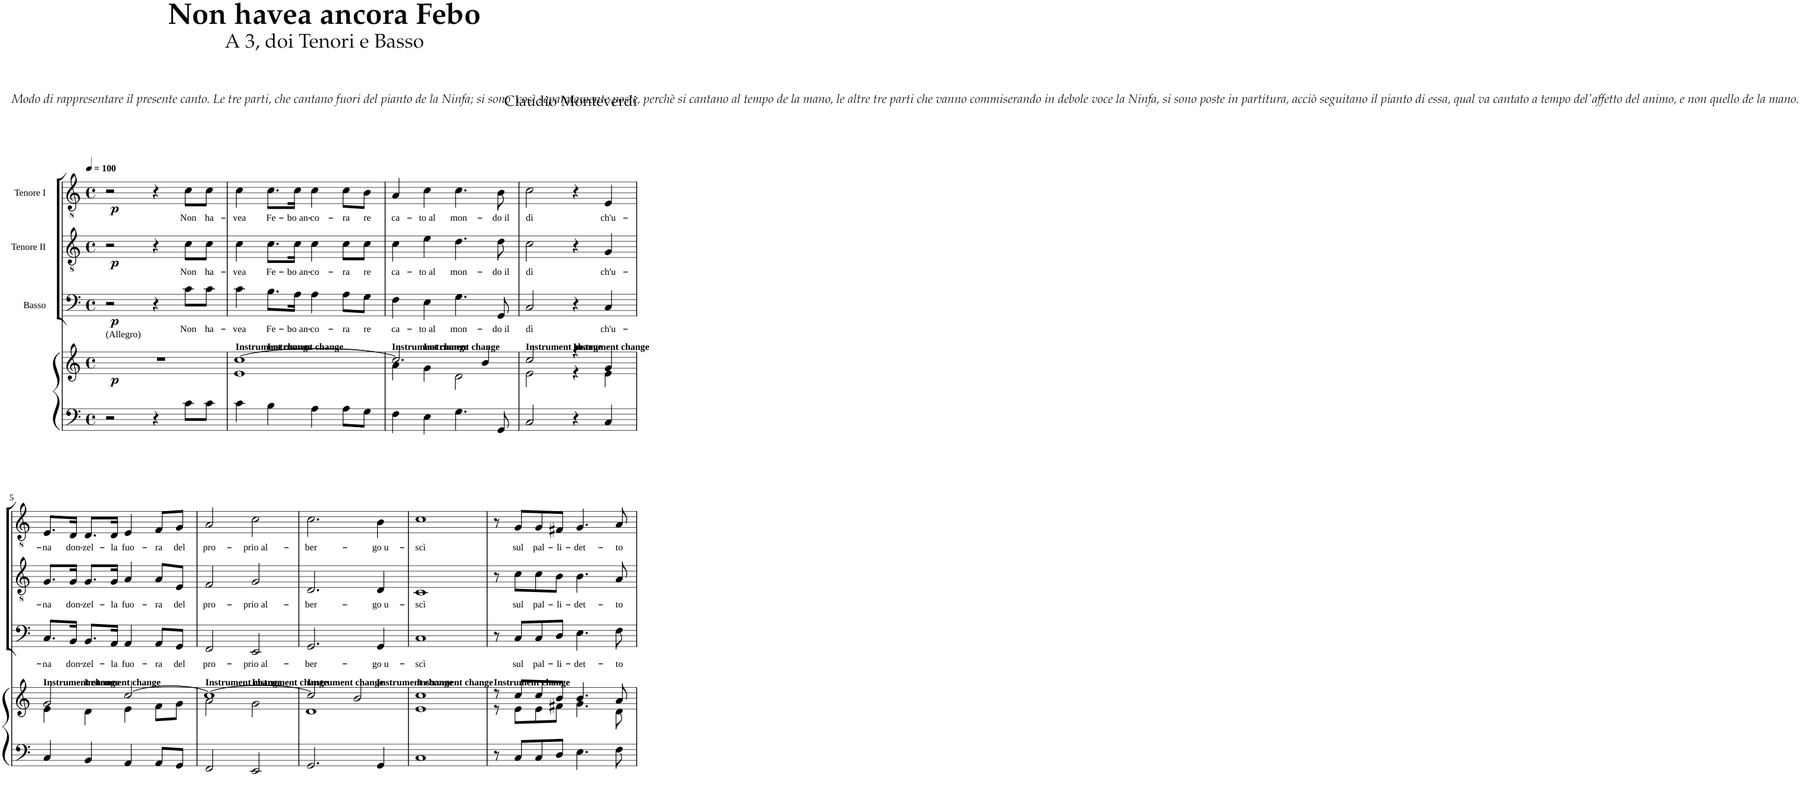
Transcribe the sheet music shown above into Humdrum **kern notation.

**kern	**kern	**dynam	**kern	**text	**dynam	**kern	**text	**dynam	**kern	**text	**dynam
*part4	*part4	*part4	*part3	*part3	*part3	*part2	*part2	*part2	*part1	*part1	*part1
*staff5	*staff4	*staff4/5	*staff3	*staff3	*staff3	*staff2	*staff2	*staff2	*staff1	*staff1	*staff1
*	*	*	*I"Basso	*	*	*I"Tenore II	*	*	*I"Tenore I	*	*
*clefF4	*clefG2	*	*clefF4	*	*	*clefGv2	*	*	*clefGv2	*	*
*k[]	*k[]	*	*k[]	*	*	*k[]	*	*	*k[]	*	*
*M4/4	*M4/4	*	*M4/4	*	*	*M4/4	*	*	*M4/4	*	*
*met(c)	*met(c)	*	*met(c)	*	*	*met(c)	*	*	*met(c)	*	*
*MM100	*MM100	*	*MM100	*	*	*MM100	*	*	*MM100	*	*
=1	=1	=1	=1	=1	=1	=1	=1	=1	=1	=1	=1
!	!LO:TX:a:t=(Allegro)	!	!	!	!	!	!	!	!	!	!
!	!	!LO:DY:b	!	!	!LO:DY:b	!	!	!LO:DY:b	!	!	!LO:DY:b
2r	1r	p	2r	.	p	2r	.	p	2r	.	p
4r	.	.	4r	.	.	4r	.	.	4r	.	.
!	!	!	!	!LO:LY:b	!	!	!LO:LY:b	!	!	!LO:LY:b	!
8c\L	.	.	8c\L	Non	.	8c\L	Non	.	8c\L	Non	.
!	!	!	!	!LO:LY:b	!	!	!LO:LY:b	!	!	!LO:LY:b	!
8c\J	.	.	8c\J	ha-	.	8c\J	ha-	.	8c\J	ha-	.
=2	=2	=2	=2	=2	=2	=2	=2	=2	=2	=2	=2
*	*^	*	*	*	*	*	*	*	*	*	*
!	!LO:TX:a:B:t=Instrument change	!	!	!	!	!	!	!	!	!	!	!
!	!	!	!	!	!LO:LY:b	!	!	!LO:LY:b	!	!	!LO:LY:b	!
*	*	*^	*	*	*	*	*	*	*	*	*	*
4c\	[1cc	1e	4ryy	.	4c\	-vea	.	4c\	-vea	.	4c\	-vea	.
!	!	!	!LO:TX:a:B:t=Instrument change	!	!	!	!	!	!	!	!	!	!
!	!	!	!	!	!	!LO:LY:b	!	!	!LO:LY:b	!	!	!LO:LY:b	!
4B\	.	.	2.ryy	.	8.B\L	Fe-	.	8.c\L	Fe-	.	8.c\L	Fe-	.
!	!	!	!	!	!	!LO:LY:b	!	!	!LO:LY:b	!	!	!LO:LY:b	!
.	.	.	.	.	16A\Jk	bo an-	.	16c\Jk	bo an-	.	16c\Jk	bo an-	.
!	!	!	!	!	!	!LO:LY:b	!	!	!LO:LY:b	!	!	!LO:LY:b	!
4A\	.	.	.	.	4A\	-co-	.	4c\	-co-	.	4c\	-co-	.
!	!	!	!	!	!	!LO:LY:b	!	!	!LO:LY:b	!	!	!LO:LY:b	!
8A\L	.	.	.	.	8A\L	-ra	.	8c\L	-ra	.	8c\L	-ra	.
!	!	!	!	!	!	!LO:LY:b	!	!	!LO:LY:b	!	!	!LO:LY:b	!
8G\J	.	.	.	.	8G\J	re	.	8c\J	re	.	8B\J	re	.
=3	=3	=3	=3	=3	=3	=3	=3	=3	=3	=3	=3	=3	=3
!	!LO:TX:a:B:t=Instrument change	!	!	!	!	!	!	!	!	!	!	!	!
!	!	!	!	!	!	!LO:LY:b	!	!	!LO:LY:b	!	!	!LO:LY:b	!
*	*	*v	*v	*	*	*	*	*	*	*	*	*	*
4F\	2.cc/]	4a\	.	4F\	ca-	.	4c\	ca-	.	4A/	ca-	.
!	!	!LO:TX:a:B:t=Instrument change	!	!	!	!	!	!	!	!	!	!
!	!	!	!	!	!LO:LY:b	!	!	!LO:LY:b	!	!	!LO:LY:b	!
4E\	.	4g\	.	4E\	to al	.	4e\	to al	.	4c\	to al	.
!	!	!	!	!	!LO:LY:b	!	!	!LO:LY:b	!	!	!LO:LY:b	!
4.G\	.	2d\	.	4.G\	mon-	.	4.d\	mon-	.	4.c\	mon-	.
.	4b/	.	.	.	.	.	.	.	.	.	.	.
!	!	!	!	!	!LO:LY:b	!	!	!LO:LY:b	!	!	!LO:LY:b	!
8GG/	.	.	.	8GG/	do il	.	8d\	do il	.	8B\	do il	.
=4	=4	=4	=4	=4	=4	=4	=4	=4	=4	=4	=4	=4
!	!LO:TX:a:B:t=Instrument change	!	!	!	!	!	!	!	!	!	!	!
!	!	!	!	!	!LO:LY:b	!	!	!LO:LY:b	!	!	!LO:LY:b	!
2C/	2cc/	2e\	.	2C/	dì	.	2c\	dì	.	2c\	dì	.
!	!LO:TX:a:B:t=Instrument change	!	!	!	!	!	!	!	!	!	!	!
4r	4r	4r	.	4r	.	.	4r	.	.	4r	.	.
!	!	!	!	!	!LO:LY:b	!	!	!LO:LY:b	!	!	!LO:LY:b	!
4C/	4g/	4e\	.	4C/	ch'u-	.	4G/	ch'u-	.	4E/	ch'u-	.
!!LO:LB:g=z
=5	=5	=5	=5	=5	=5	=5	=5	=5	=5	=5	=5	=5
!	!LO:TX:a:B:t=Instrument change	!	!	!	!	!	!	!	!	!	!	!
!	!	!	!	!	!LO:LY:b	!	!	!LO:LY:b	!	!	!LO:LY:b	!
4C/	2g/	4e\	.	8.C/L	-na	.	8.G/L	-na	.	8.E/L	-na	.
!	!	!	!	!	!LO:LY:b	!	!	!LO:LY:b	!	!	!LO:LY:b	!
.	.	.	.	16BB/Jk	don-	.	16G/Jk	don-	.	16D/Jk	don-	.
!	!	!LO:TX:a:B:t=Instrument change	!	!	!	!	!	!	!	!	!	!
!	!	!	!	!	!LO:LY:b	!	!	!LO:LY:b	!	!	!LO:LY:b	!
4BB/	.	4d\	.	8.BB/L	-zel-	.	8.G/L	-zel-	.	8.D/L	-zel-	.
!	!	!	!	!	!LO:LY:b	!	!	!LO:LY:b	!	!	!LO:LY:b	!
.	.	.	.	16AA/Jk	-la	.	16G/Jk	-la	.	16D/Jk	-la	.
!	!	!	!	!	!LO:LY:b	!	!	!LO:LY:b	!	!	!LO:LY:b	!
4AA/	[2cc/	4e\	.	4AA/	fuo-	.	4A/	fuo-	.	4E/	fuo-	.
!	!	!	!	!	!LO:LY:b	!	!	!LO:LY:b	!	!	!LO:LY:b	!
8AA/L	.	8f\L	.	8AA/L	-ra	.	8A/L	-ra	.	8F/L	-ra	.
!	!	!	!	!	!LO:LY:b	!	!	!LO:LY:b	!	!	!LO:LY:b	!
8GG/J	.	8g\J	.	8GG/J	del	.	8E/J	del	.	8G/J	del	.
=6	=6	=6	=6	=6	=6	=6	=6	=6	=6	=6	=6	=6
!	!LO:TX:a:B:t=Instrument change	!	!	!	!	!	!	!	!	!	!	!
!	!	!	!	!	!LO:LY:b	!	!	!LO:LY:b	!	!	!LO:LY:b	!
2FF/	1cc_	2a\	.	2FF/	pro-	.	2F/	pro-	.	2A/	pro-	.
!	!	!LO:TX:a:B:t=Instrument change	!	!	!	!	!	!	!	!	!	!
!	!	!	!	!	!LO:LY:b	!	!	!LO:LY:b	!	!	!LO:LY:b	!
2EE/	.	2g\	.	2EE/	prio al-	.	2G/	prio al-	.	2c\	prio al-	.
=7	=7	=7	=7	=7	=7	=7	=7	=7	=7	=7	=7	=7
!	!LO:TX:a:B:t=Instrument change	!	!	!	!	!	!	!	!	!	!	!
!	!	!	!	!	!LO:LY:b	!	!	!LO:LY:b	!	!	!LO:LY:b	!
*	*	*^	*	*	*	*	*	*	*	*	*	*
2.GG/	2cc/]	1d	2.ryy	.	2.GG/	-ber-	.	2.D/	-ber-	.	2.c\	-ber-	.
.	2b/	.	.	.	.	.	.	.	.	.	.	.	.
!	!	!	!LO:TX:a:B:t=Instrument change	!	!	!	!	!	!	!	!	!	!
!	!	!	!	!	!	!LO:LY:b	!	!	!LO:LY:b	!	!	!LO:LY:b	!
4GG/	.	.	4ryy	.	4GG/	go u-	.	4D/	go u-	.	4B\	go u-	.
=8	=8	=8	=8	=8	=8	=8	=8	=8	=8	=8	=8	=8	=8
!	!LO:TX:a:B:t=Instrument change	!	!	!	!	!	!	!	!	!	!	!	!
!	!	!	!	!	!	!LO:LY:b	!	!	!LO:LY:b	!	!	!LO:LY:b	!
*	*	*v	*v	*	*	*	*	*	*	*	*	*	*
1C	1cc	1e	.	1C	-scì	.	1C	-scì	.	1c	-scì	.
=9	=9	=9	=9	=9	=9	=9	=9	=9	=9	=9	=9	=9
!	!LO:TX:a:B:t=Instrument change	!	!	!	!	!	!	!	!	!	!	!
8r	8r	8r	.	8r	.	.	8r	.	.	8r	.	.
!	!	!	!	!	!LO:LY:b	!	!	!LO:LY:b	!	!	!LO:LY:b	!
8C/L	8cc/L	8e\L	.	8C/L	sul	.	8c\L	sul	.	8G/L	sul	.
!	!	!	!	!	!LO:LY:b	!	!	!LO:LY:b	!	!	!LO:LY:b	!
8C/	8cc/	8e\	.	8C/	pal-	.	8c\	pal-	.	8G/	pal-	.
!	!	!	!	!	!LO:LY:b	!	!	!LO:LY:b	!	!	!LO:LY:b	!
8D/J	8b/J	8f#X\J	.	8D/J	-li-	.	8B\J	-li-	.	8F#X/J	-li-	.
!	!	!	!	!	!LO:LY:b	!	!	!LO:LY:b	!	!	!LO:LY:b	!
4.E\	4.b/	4.g\	.	4.E\	-det-	.	4.B\	-det-	.	4.G/	-det-	.
!	!	!	!	!	!LO:LY:b	!	!	!LO:LY:b	!	!	!LO:LY:b	!
8F\	8a/	8d\	.	8F\	-to	.	8A/	-to	.	8A/	-to	.
*	*v	*v	*	*	*	*	*	*	*	*	*	*
=	=	=	=	=	=	=	=	=	=	=	=
*-	*-	*-	*-	*-	*-	*-	*-	*-	*-	*-	*-
